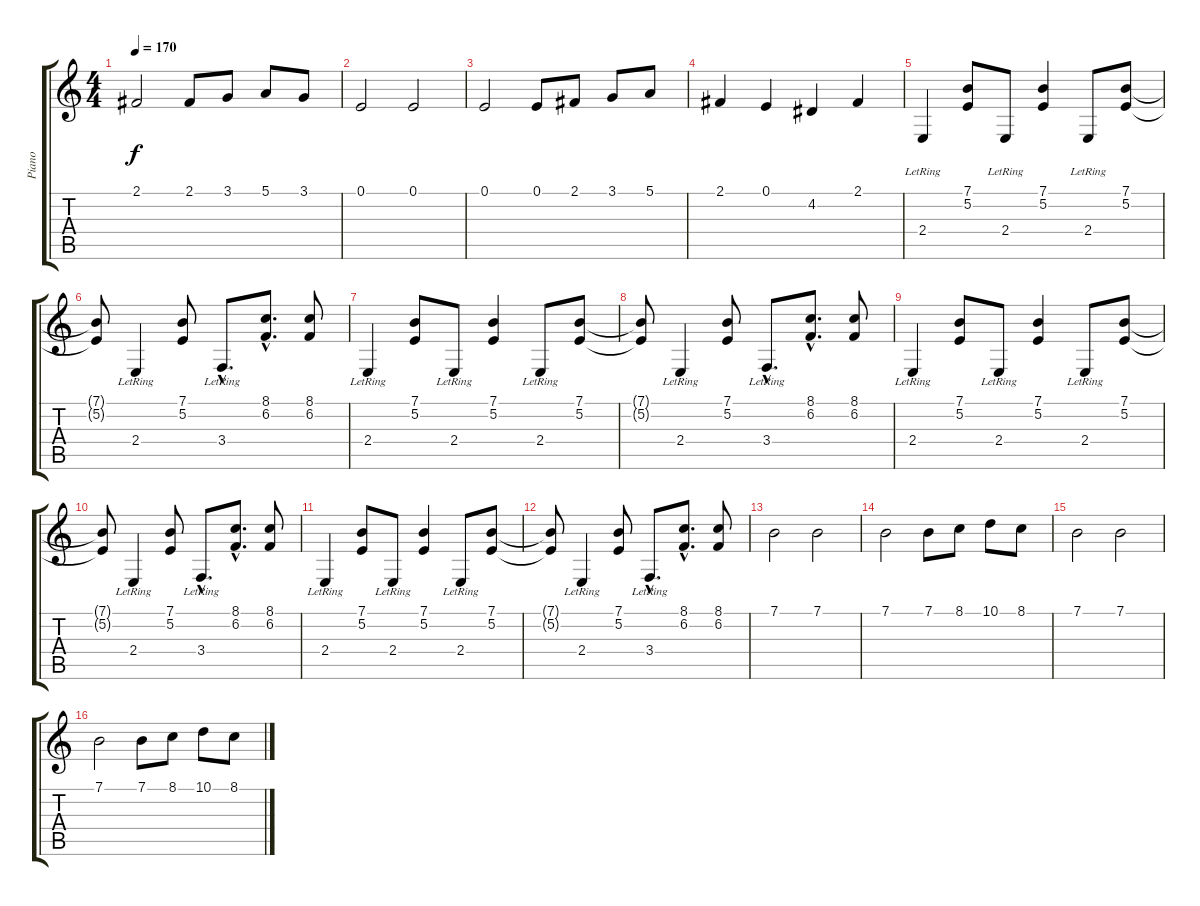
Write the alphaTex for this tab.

\track ("Piano" "Piano") {instrument acousticgrandpiano}
\staff {score tabs}
\tuning (E4 B3 G3 D3 A2 E2) {hide}
\ts (4 4)
\tempo 170
\clef g2
\ks c
2.1.2{dy f} 2.1.8 3.1.8 5.1.8 3.1.8 |
0.1.2 0.1.2 |
0.1.2 0.1.8 2.1.8 3.1.8 5.1.8 |
2.1.4 0.1.4 4.2.4 2.1.4 |
2.4{lr}.4 (7.1 5.2).8 2.4{lr}.8 (7.1 5.2).4 2.4{lr}.8 (7.1 5.2).8 |
(7.1{t} 5.2{t}).8 2.4{lr}.4 (7.1 5.2).8 3.4{hac lr}.8{d} (8.1{hac} 6.2{hac}).8{d} (8.1 6.2).8 |
2.4{lr}.4 (7.1 5.2).8 2.4{lr}.8 (7.1 5.2).4 2.4{lr}.8 (7.1 5.2).8 |
(7.1{t} 5.2{t}).8 2.4{lr}.4 (7.1 5.2).8 3.4{hac lr}.8{d} (8.1{hac} 6.2{hac}).8{d} (8.1 6.2).8 |
2.4{lr}.4 (7.1 5.2).8 2.4{lr}.8 (7.1 5.2).4 2.4{lr}.8 (7.1 5.2).8 |
(7.1{t} 5.2{t}).8 2.4{lr}.4 (7.1 5.2).8 3.4{hac lr}.8{d} (8.1{hac} 6.2{hac}).8{d} (8.1 6.2).8 |
2.4{lr}.4 (7.1 5.2).8 2.4{lr}.8 (7.1 5.2).4 2.4{lr}.8 (7.1 5.2).8 |
(7.1{t} 5.2{t}).8 2.4{lr}.4 (7.1 5.2).8 3.4{hac lr}.8{d} (8.1{hac} 6.2{hac}).8{d} (8.1 6.2).8 |
7.1.2 7.1.2 |
7.1.2 7.1.8 8.1.8 10.1.8 8.1.8 |
7.1.2 7.1.2 |
7.1.2 7.1.8 8.1.8 10.1.8 8.1.8
